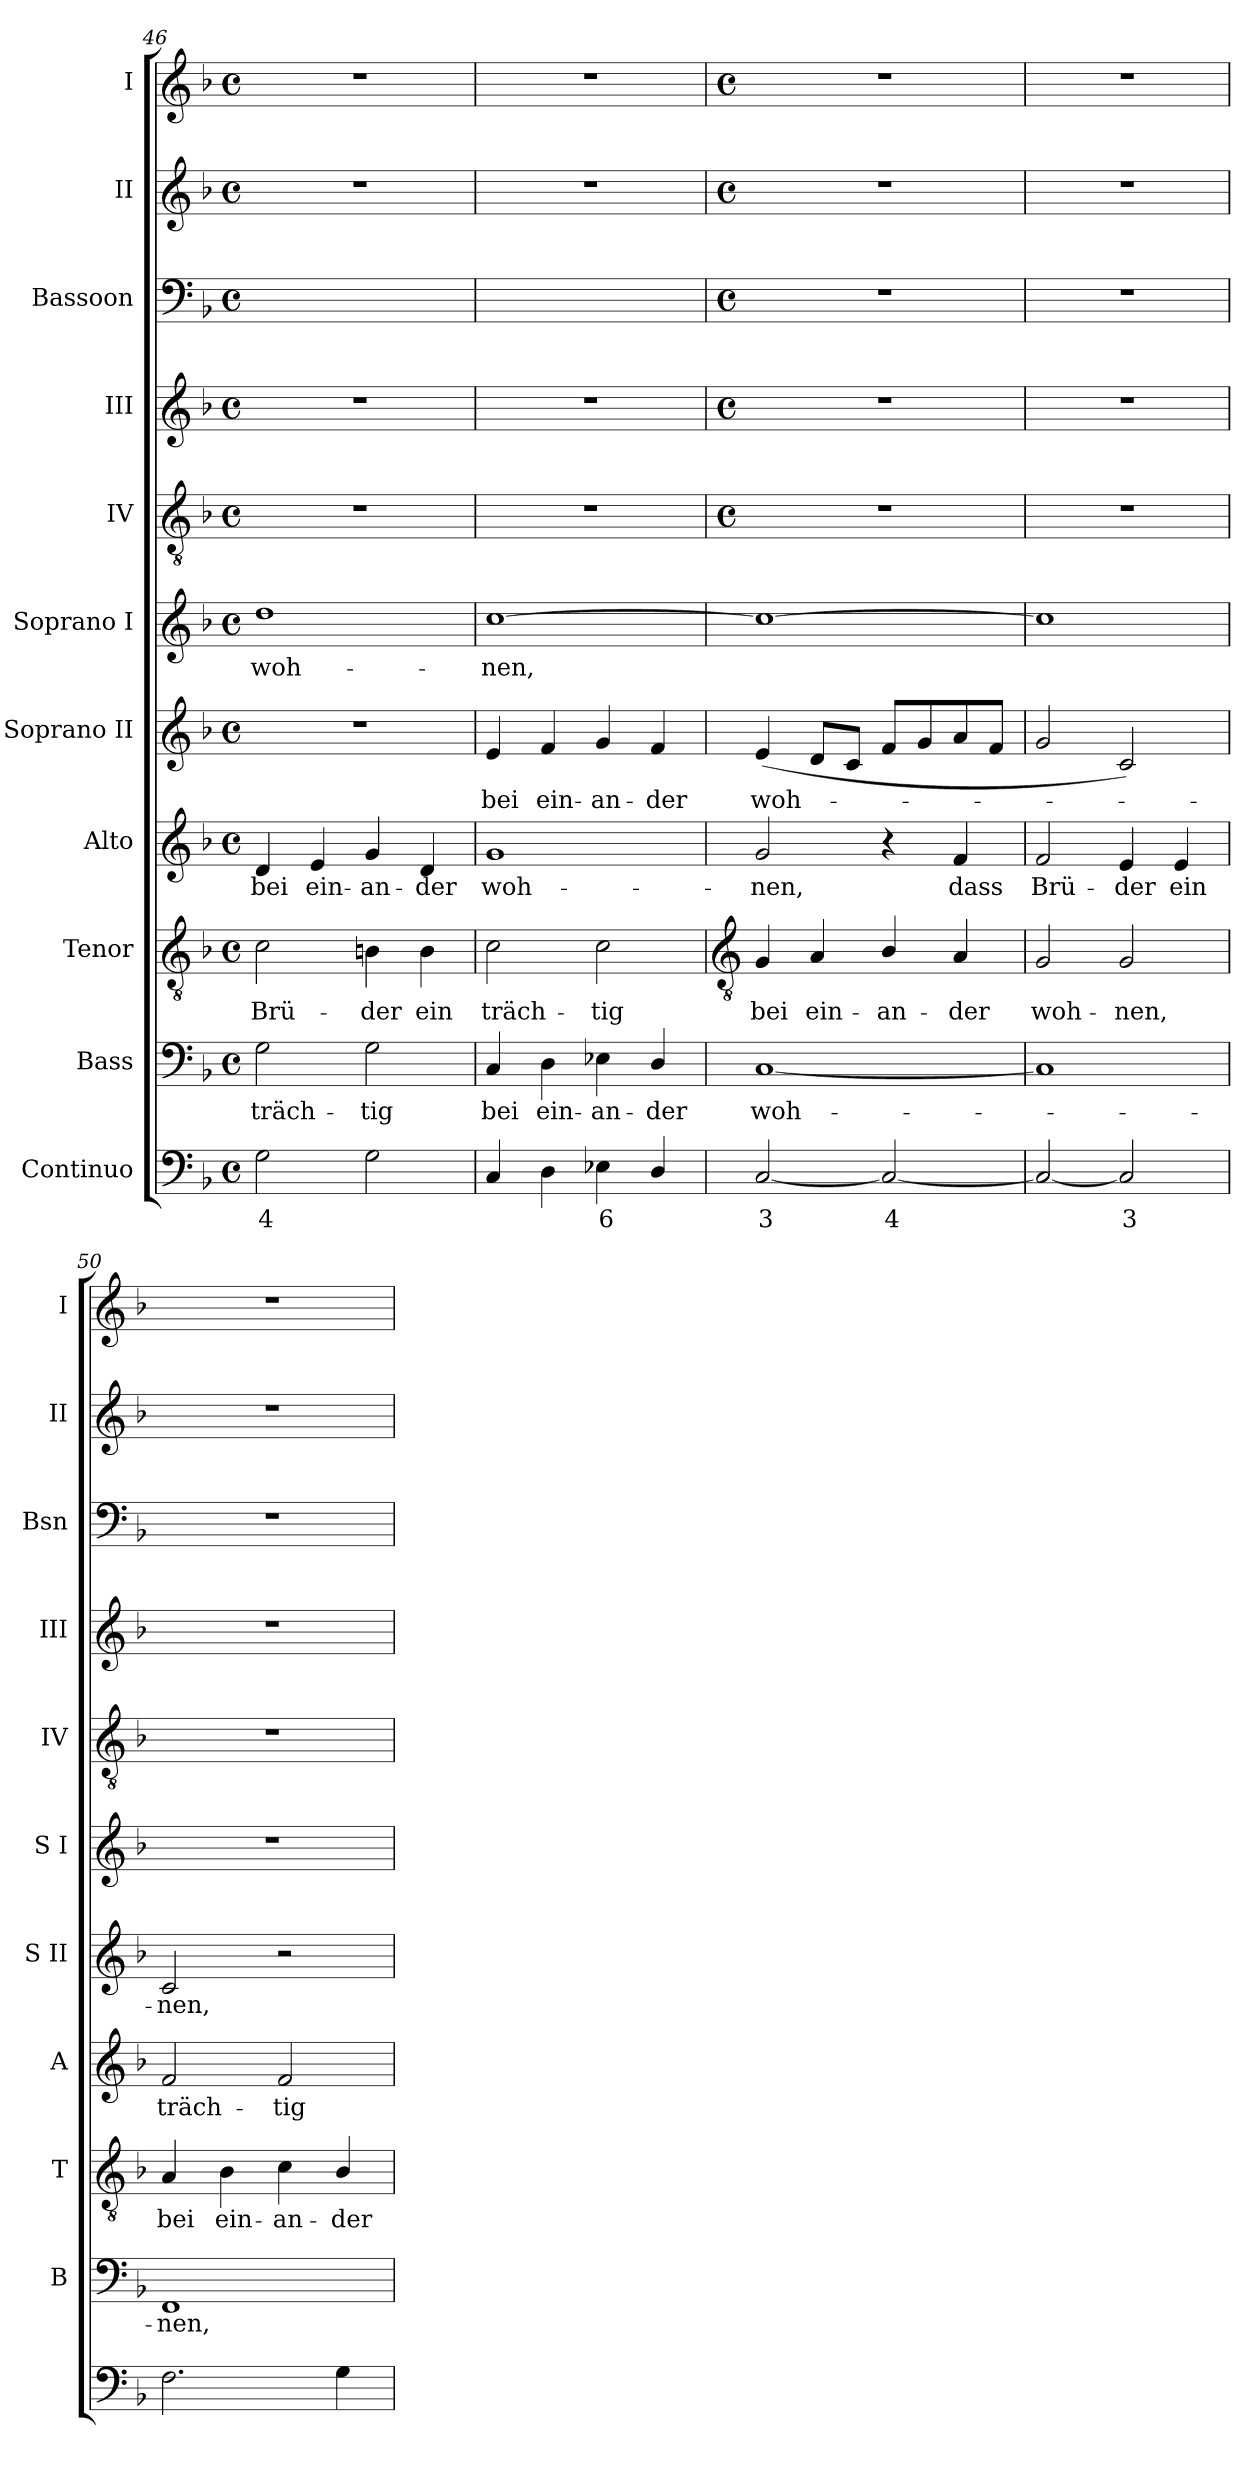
**kern	**text	**kern	**text	**kern	**text	**kern	**text	**kern	**text	**kern	**text	**kern	**kern	**kern	**kern	**kern
*part11	*part11	*part10	*part10	*part9	*part9	*part8	*part8	*part7	*part7	*part6	*part6	*part5	*part4	*part3	*part2	*part1
*staff11	*staff11	*staff10	*staff10	*staff9	*staff9	*staff8	*staff8	*staff7	*staff7	*staff6	*staff6	*staff5	*staff4	*staff3	*staff2	*staff1
*I"Continuo	*	*I"Bass	*	*I"Tenor	*	*I"Alto	*	*I"Soprano II	*	*I"Soprano I	*	*I"IV	*I"III	*I"Bassoon	*I"II	*I"I
*	*	*I'B	*	*I'T	*	*I'A	*	*I'S II	*	*I'S I	*	*I'IV	*I'III	*I'Bsn	*I'II	*I'I
*clefF4	*	*clefF4	*	*clefGv2	*	*clefG2	*	*clefG2	*	*clefG2	*	*clefGv2	*clefG2	*clefF4	*clefG2	*clefG2
*k[b-]	*	*k[b-]	*	*k[b-]	*	*k[b-]	*	*k[b-]	*	*k[b-]	*	*k[b-]	*k[b-]	*k[b-]	*k[b-]	*k[b-]
*F:	*	*F:	*	*F:	*	*F:	*	*F:	*	*F:	*	*F:	*F:	*F:	*F:	*F:
*M4/4	*	*M4/4	*	*M4/4	*	*M4/4	*	*M4/4	*	*M4/4	*	*M4/4	*M4/4	*M4/4	*M4/4	*M4/4
*met(c)	*	*met(c)	*	*met(c)	*	*met(c)	*	*met(c)	*	*met(c)	*	*met(c)	*met(c)	*met(c)	*met(c)	*met(c)
=46	=46	=46	=46	=46	=46	=46	=46	=46	=46	=46	=46	=46	=46	=46	=46	=46
!	!LO:LY:b	!	!LO:LY:b	!	!LO:LY:b	!	!LO:LY:b	!	!	!	!LO:LY:b	!	!	!	!	!
2G	4	2G	träch-	2c	Brü-	4d	bei	1r	.	1dd	woh-	1r	1r	1ryy	1r	1r
!	!	!	!	!	!	!	!LO:LY:b	!	!	!	!	!	!	!	!	!
.	.	.	.	.	.	4e	ein-	.	.	.	.	.	.	.	.	.
!	!	!	!LO:LY:b	!	!LO:LY:b	!	!LO:LY:b	!	!	!	!	!	!	!	!	!
2G	.	2G	-tig	4Bn	-der	4g	-an-	.	.	.	.	.	.	.	.	.
!	!	!	!	!	!LO:LY:b	!	!LO:LY:b	!	!	!	!	!	!	!	!	!
.	.	.	.	4B	ein	4d	-der	.	.	.	.	.	.	.	.	.
=47	=47	=47	=47	=47	=47	=47	=47	=47	=47	=47	=47	=47	=47	=47	=47	=47
!	!	!	!LO:LY:b	!	!LO:LY:b	!	!LO:LY:b	!	!LO:LY:b	!	!LO:LY:b	!	!	!	!	!
4C	.	4C	bei	2c	träch-	1g	woh-	4e	bei	[1cc	-nen,	1r	1r	1ryy	1r	1r
!	!	!	!LO:LY:b	!	!	!	!	!	!LO:LY:b	!	!	!	!	!	!	!
4D	.	4D	ein-	.	.	.	.	4f	ein-	.	.	.	.	.	.	.
!	!LO:LY:b	!	!LO:LY:b	!	!LO:LY:b	!	!	!	!LO:LY:b	!	!	!	!	!	!	!
4E-X	6	4E-X	-an-	2c	-tig	.	.	4g	-an-	.	.	.	.	.	.	.
!	!	!	!LO:LY:b	!	!	!	!	!	!LO:LY:b	!	!	!	!	!	!	!
4D/	.	4D/	-der	.	.	.	.	4f	-der	.	.	.	.	.	.	.
!!LO:LB:g=z
=48	=48	=48	=48	=48	=48	=48	=48	=48	=48	=48	=48	=48	=48	=48	=48	=48
*	*	*	*	*clefGv2	*	*	*	*	*	*	*	*	*	*	*	*
*	*	*	*	*	*	*	*	*	*	*	*	*M4/4	*M4/4	*M4/4	*M4/4	*M4/4
*	*	*	*	*	*	*	*	*	*	*	*	*met(c)	*met(c)	*met(c)	*met(c)	*met(c)
!	!LO:LY:b	!	!LO:LY:b	!	!LO:LY:b	!	!LO:LY:b	!	!LO:LY:b	!	!	!	!	!	!	!
[2C	3	[1C	woh-	4G	bei	2g	-nen,	(<4e	woh-	1cc_	.	1r	1r	1r	1r	1r
!	!	!	!	!	!LO:LY:b	!	!	!	!	!	!	!	!	!	!	!
.	.	.	.	4A	ein-	.	.	8dL	.	.	.	.	.	.	.	.
.	.	.	.	.	.	.	.	8cJ	.	.	.	.	.	.	.	.
!	!LO:LY:b	!	!	!	!LO:LY:b	!	!	!	!	!	!	!	!	!	!	!
2C_	4	.	.	4B-/	-an-	4r	.	8fL	.	.	.	.	.	.	.	.
.	.	.	.	.	.	.	.	8g	.	.	.	.	.	.	.	.
!	!	!	!	!	!LO:LY:b	!	!LO:LY:b	!	!	!	!	!	!	!	!	!
.	.	.	.	4A	-der	4f	dass	8a	.	.	.	.	.	.	.	.
.	.	.	.	.	.	.	.	8fJ	.	.	.	.	.	.	.	.
=49	=49	=49	=49	=49	=49	=49	=49	=49	=49	=49	=49	=49	=49	=49	=49	=49
!	!	!	!	!	!LO:LY:b	!	!LO:LY:b	!	!	!	!	!	!	!	!	!
2C_	.	1C]	.	2G	woh-	2f	Brü-	2g	.	1cc]	.	1r	1r	1r	1r	1r
!	!LO:LY:b	!	!	!	!LO:LY:b	!	!LO:LY:b	!	!	!	!	!	!	!	!	!
2C]	3	.	.	2G	-nen,	4e	-der	2c)	.	.	.	.	.	.	.	.
!	!	!	!	!	!	!	!LO:LY:b	!	!	!	!	!	!	!	!	!
.	.	.	.	.	.	4e	ein	.	.	.	.	.	.	.	.	.
=50	=50	=50	=50	=50	=50	=50	=50	=50	=50	=50	=50	=50	=50	=50	=50	=50
!	!	!	!LO:LY:b	!	!LO:LY:b	!	!LO:LY:b	!	!LO:LY:b	!	!	!	!	!	!	!
2.F	.	1FF	nen,	4A	bei	2f	träch-	2c	nen,	1r	.	1r	1r	1r	1r	1r
!	!	!	!	!	!LO:LY:b	!	!	!	!	!	!	!	!	!	!	!
.	.	.	.	4B-	ein-	.	.	.	.	.	.	.	.	.	.	.
!	!	!	!	!	!LO:LY:b	!	!LO:LY:b	!	!	!	!	!	!	!	!	!
.	.	.	.	4c	-an-	2f	-tig	2r	.	.	.	.	.	.	.	.
!	!	!	!	!	!LO:LY:b	!	!	!	!	!	!	!	!	!	!	!
4G	.	.	.	4B-/	-der	.	.	.	.	.	.	.	.	.	.	.
=	=	=	=	=	=	=	=	=	=	=	=	=	=	=	=	=
*-	*-	*-	*-	*-	*-	*-	*-	*-	*-	*-	*-	*-	*-	*-	*-	*-
